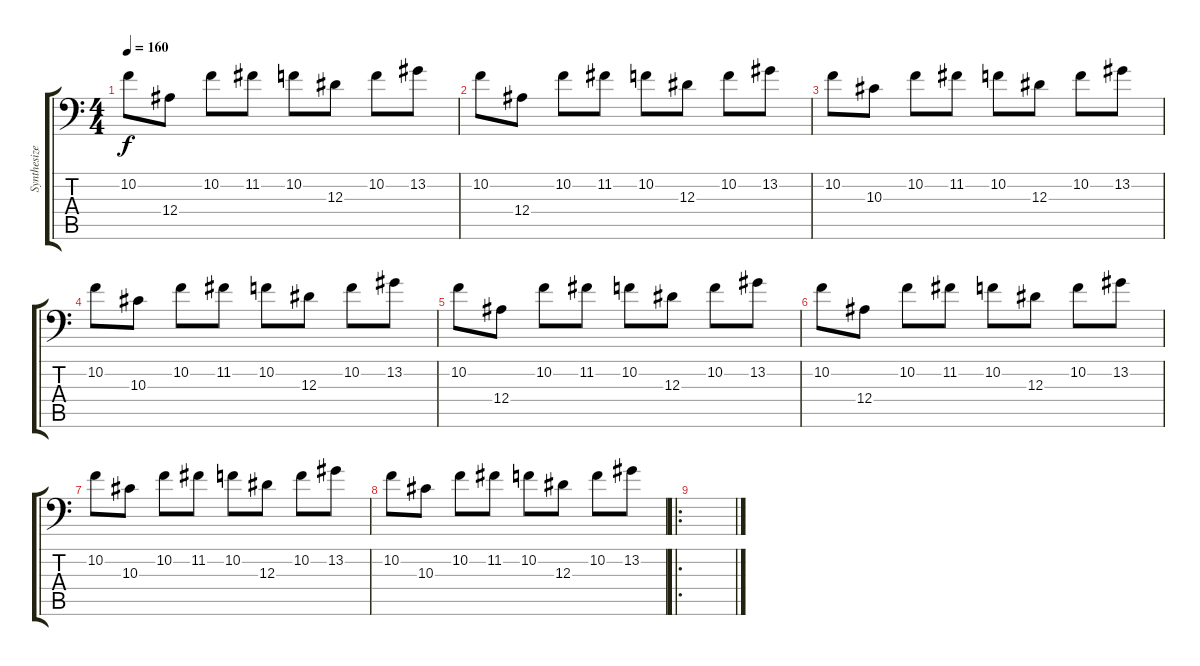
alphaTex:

\track ("Synthesizer" "Synthesize") {instrument pad8sweep}
\staff {score tabs}
\tuning (C4 G3 Eb3 Bb2 F2 Bb1) {hide}
\ts (4 4)
\tempo 160
\clef f4
\ks c
10.2.8{dy f} 12.4.8 10.2.8 11.2.8 10.2.8 12.3.8 10.2.8 13.2.8 |
10.2.8 12.4.8 10.2.8 11.2.8 10.2.8 12.3.8 10.2.8 13.2.8 |
10.2.8 10.3.8 10.2.8 11.2.8 10.2.8 12.3.8 10.2.8 13.2.8 |
10.2.8 10.3.8 10.2.8 11.2.8 10.2.8 12.3.8 10.2.8 13.2.8 |
10.2.8 12.4.8 10.2.8 11.2.8 10.2.8 12.3.8 10.2.8 13.2.8 |
10.2.8 12.4.8 10.2.8 11.2.8 10.2.8 12.3.8 10.2.8 13.2.8 |
10.2.8 10.3.8 10.2.8 11.2.8 10.2.8 12.3.8 10.2.8 13.2.8 |
10.2.8 10.3.8 10.2.8 11.2.8 10.2.8 12.3.8 10.2.8 13.2.8 |
\ro
